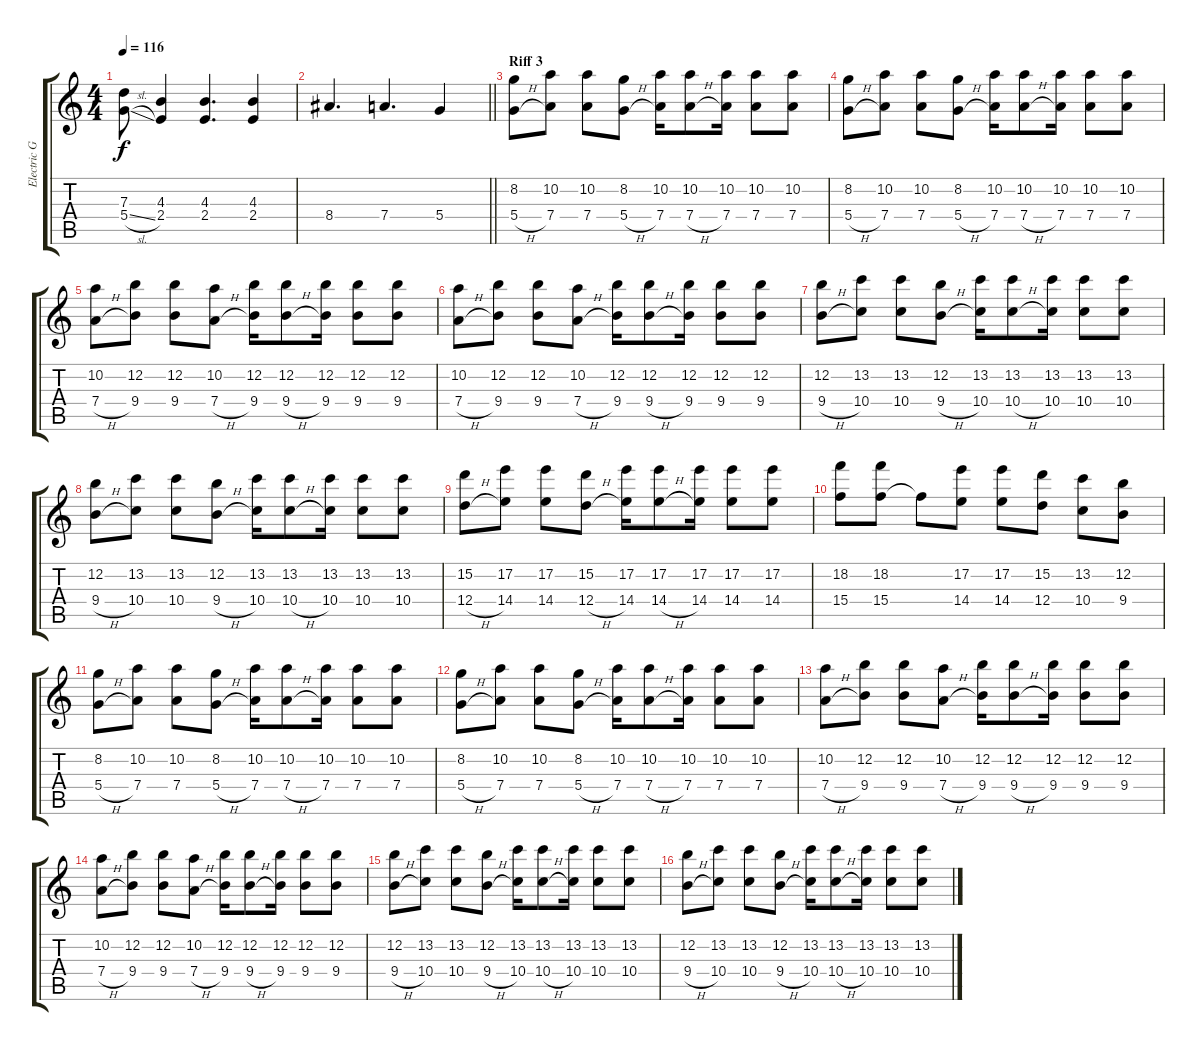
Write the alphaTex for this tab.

\track ("Electric Guitar" "Electric G") {instrument distortionguitar}
\staff {score tabs}
\tuning (E4 B3 G3 D3 A2 E2) {hide}
\ts (4 4)
\tempo 116
\clef g2
\ks c
(7.3 5.4{sl}).8{dy f} (4.3 2.4).4 (4.3 2.4).4{d} (4.3 2.4).4 |
\barLineRight lightlight
8.4.4{d} 7.4.4{d} 5.4.4 |
\section ("" "Riff 3")
(8.2 5.4{h}).8 (10.2 7.4).8 (10.2 7.4).8 (8.2 5.4{h}).8 (10.2 7.4).16 (10.2 7.4{h}).8 (10.2 7.4).16 (10.2 7.4).8 (10.2 7.4).8 |
(8.2 5.4{h}).8 (10.2 7.4).8 (10.2 7.4).8 (8.2 5.4{h}).8 (10.2 7.4).16 (10.2 7.4{h}).8 (10.2 7.4).16 (10.2 7.4).8 (10.2 7.4).8 |
(10.2 7.4{h}).8 (12.2 9.4).8 (12.2 9.4).8 (10.2 7.4{h}).8 (12.2 9.4).16 (12.2 9.4{h}).8 (12.2 9.4).16 (12.2 9.4).8 (12.2 9.4).8 |
(10.2 7.4{h}).8 (12.2 9.4).8 (12.2 9.4).8 (10.2 7.4{h}).8 (12.2 9.4).16 (12.2 9.4{h}).8 (12.2 9.4).16 (12.2 9.4).8 (12.2 9.4).8 |
(12.2 9.4{h}).8 (13.2 10.4).8 (13.2 10.4).8 (12.2 9.4{h}).8 (13.2 10.4).16 (13.2 10.4{h}).8 (13.2 10.4).16 (13.2 10.4).8 (13.2 10.4).8 |
(12.2 9.4{h}).8 (13.2 10.4).8 (13.2 10.4).8 (12.2 9.4{h}).8 (13.2 10.4).16 (13.2 10.4{h}).8 (13.2 10.4).16 (13.2 10.4).8 (13.2 10.4).8 |
(15.2 12.4{h}).8 (17.2 14.4).8 (17.2 14.4).8 (15.2 12.4{h}).8 (17.2 14.4).16 (17.2 14.4{h}).8 (17.2 14.4).16 (17.2 14.4).8 (17.2 14.4).8 |
(18.2 15.4).8 (18.2 15.4).8 15.4{t}.8 (17.2 14.4).8 (17.2 14.4).8 (15.2 12.4).8 (13.2 10.4).8 (12.2 9.4).8 |
(8.2 5.4{h}).8 (10.2 7.4).8 (10.2 7.4).8 (8.2 5.4{h}).8 (10.2 7.4).16 (10.2 7.4{h}).8 (10.2 7.4).16 (10.2 7.4).8 (10.2 7.4).8 |
(8.2 5.4{h}).8 (10.2 7.4).8 (10.2 7.4).8 (8.2 5.4{h}).8 (10.2 7.4).16 (10.2 7.4{h}).8 (10.2 7.4).16 (10.2 7.4).8 (10.2 7.4).8 |
(10.2 7.4{h}).8 (12.2 9.4).8 (12.2 9.4).8 (10.2 7.4{h}).8 (12.2 9.4).16 (12.2 9.4{h}).8 (12.2 9.4).16 (12.2 9.4).8 (12.2 9.4).8 |
(10.2 7.4{h}).8 (12.2 9.4).8 (12.2 9.4).8 (10.2 7.4{h}).8 (12.2 9.4).16 (12.2 9.4{h}).8 (12.2 9.4).16 (12.2 9.4).8 (12.2 9.4).8 |
(12.2 9.4{h}).8 (13.2 10.4).8 (13.2 10.4).8 (12.2 9.4{h}).8 (13.2 10.4).16 (13.2 10.4{h}).8 (13.2 10.4).16 (13.2 10.4).8 (13.2 10.4).8 |
(12.2 9.4{h}).8 (13.2 10.4).8 (13.2 10.4).8 (12.2 9.4{h}).8 (13.2 10.4).16 (13.2 10.4{h}).8 (13.2 10.4).16 (13.2 10.4).8 (13.2 10.4).8
